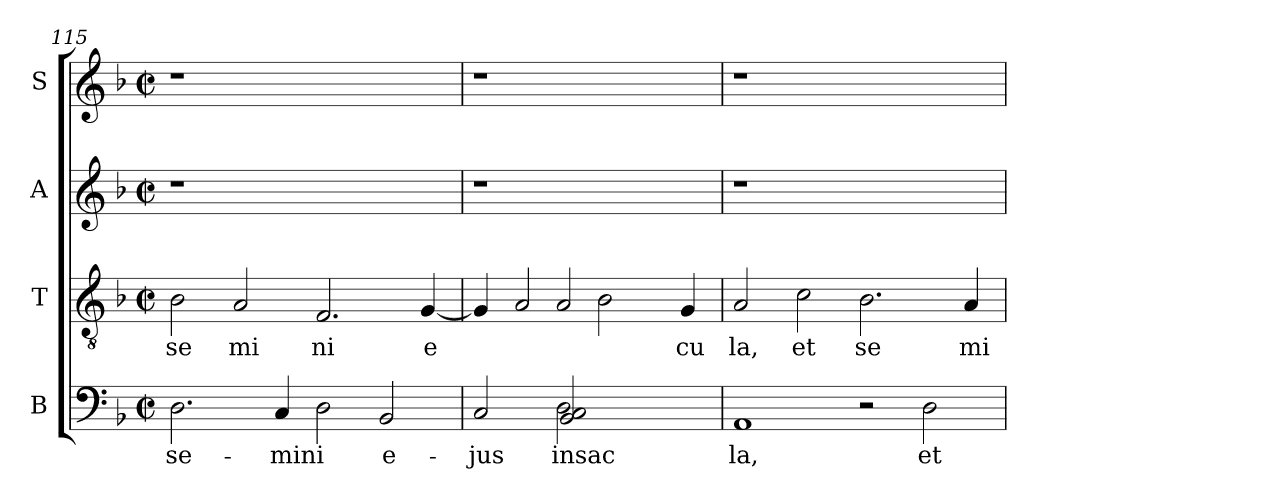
**kern	**text	**kern	**text	**kern	**kern
*part4	*part4	*part3	*part3	*part2	*part1
*staff4	*staff4	*staff3	*staff3	*staff2	*staff1
*I"B	*	*I"T	*	*I"A	*I"S
*I'B	*	*I'T	*	*I'A	*I'S
*clefF4	*	*clefGv2	*	*clefG2	*clefG2
*k[b-]	*	*k[b-]	*	*k[b-]	*k[b-]
*F:	*	*F:	*	*F:	*F:
*M2/2	*	*M2/2	*	*M2/2	*M2/2
*met(c|)	*	*met(c|)	*	*met(c|)	*met(c|)
=115	=115	=115	=115	=115	=115
!	!LO:LY:b:cj	!	!LO:LY:b:cj	!	!
2.D\	se-	2B-\	se	1r	1r
!	!	!	!LO:LY:b:cj	!	!
.	.	2A/	mi	.	.
!	!LO:LY:b:cj	!	!	!	!
4C/	-mini	.	.	.	.
!	!LO:LY:b:cj	!	!LO:LY:b:cj	!	!
2D\	.	2.F/	ni	1ryy	1ryy
!	!LO:LY:b:cj	!	!	!	!
2BB-/	e-	.	.	.	.
!	!	!	!LO:LY:b:cj	!	!
.	.	[<4G/	e	.	.
=116	=116	=116	=116	=116	=116
!	!LO:LY:b:cj	!	!LO:LY:b:cj	!	!
*^	*	*^	*	*	*
2C/	2ryy	-jus	4G/]	2ryy	.	1r	1r
.	.	.	2A/	.	.	.	.
!	!	!LO:LY:b:cj	!	!	!	!	!
2D\	2C/ 2BB-/	insac	.	2A/	.	.	.
.	.	.	2B-\	.	.	.	.
2ryy	2ryy	.	.	2ryy	.	2ryy	2ryy
!	!	!	!	!	!LO:LY:b:cj	!	!
.	.	.	4G/	.	cu	.	.
*v	*v	*	*	*	*	*	*
*	*	*v	*v	*	*	*
=117	=117	=117	=117	=117	=117
!	!LO:LY:b:cj	!	!LO:LY:b:cj	!	!
1AA	la,	2A/	la,	1r	1r
!	!	!	!LO:LY:b:cj	!	!
.	.	2c\	et	.	.
!	!	!	!LO:LY:b:cj	!	!
2r	.	2.B-\	se	1ryy	1ryy
!	!LO:LY:b:cj	!	!	!	!
2D\	et	.	.	.	.
!	!	!	!LO:LY:b:cj	!	!
.	.	4A/	mi	.	.
=	=	=	=	=	=
*-	*-	*-	*-	*-	*-
